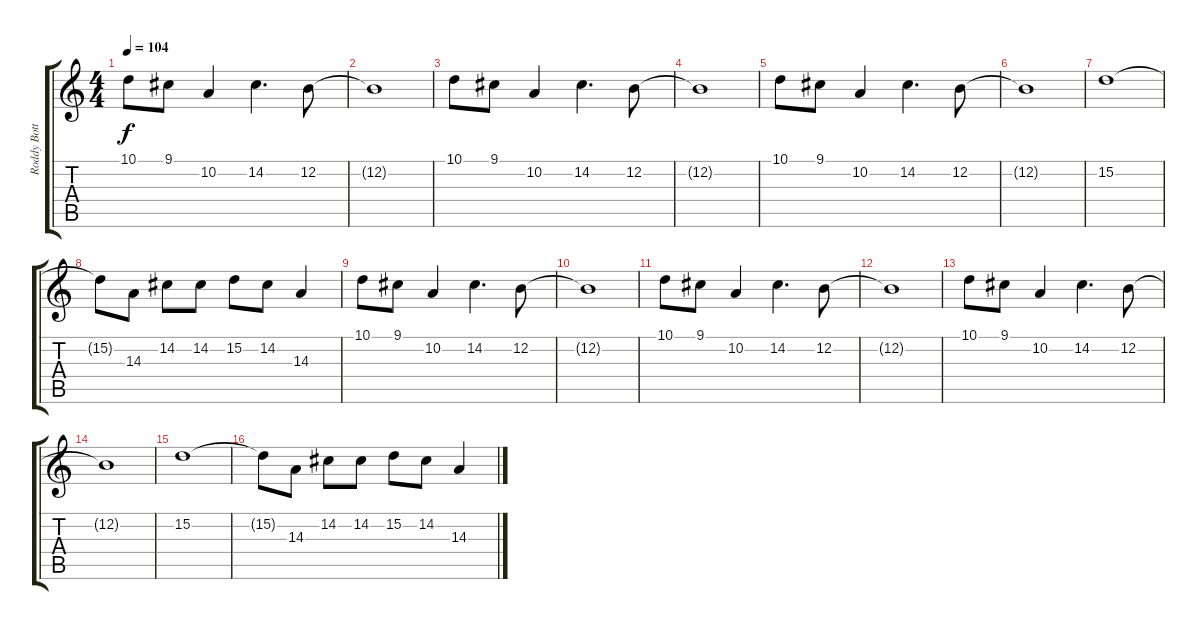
\track ("Roddy Bottum - Keyboard" "Roddy Bott") {instrument stringensemble1}
\staff {score tabs}
\tuning (E4 B3 G3 D3 A2 E2) {hide}
\ts (4 4)
\tempo 104
\clef g2
\ks c
10.1.8{dy f} 9.1.8 10.2.4 14.2.4{d} 12.2.8 |
12.2{t}.1 |
10.1.8 9.1.8 10.2.4 14.2.4{d} 12.2.8 |
12.2{t}.1 |
10.1.8 9.1.8 10.2.4 14.2.4{d} 12.2.8 |
12.2{t}.1 |
15.2.1 |
15.2{t}.8 14.3.8{volume 14} 14.2.8 14.2.8 15.2.8 14.2.8 14.3.4 |
10.1.8{volume 13} 9.1.8 10.2.4 14.2.4{d} 12.2.8 |
12.2{t}.1 |
10.1.8 9.1.8 10.2.4 14.2.4{d} 12.2.8 |
12.2{t}.1 |
10.1.8 9.1.8 10.2.4 14.2.4{d} 12.2.8 |
12.2{t}.1 |
15.2.1 |
15.2{t}.8 14.3.8{volume 14} 14.2.8 14.2.8 15.2.8 14.2.8 14.3.4
